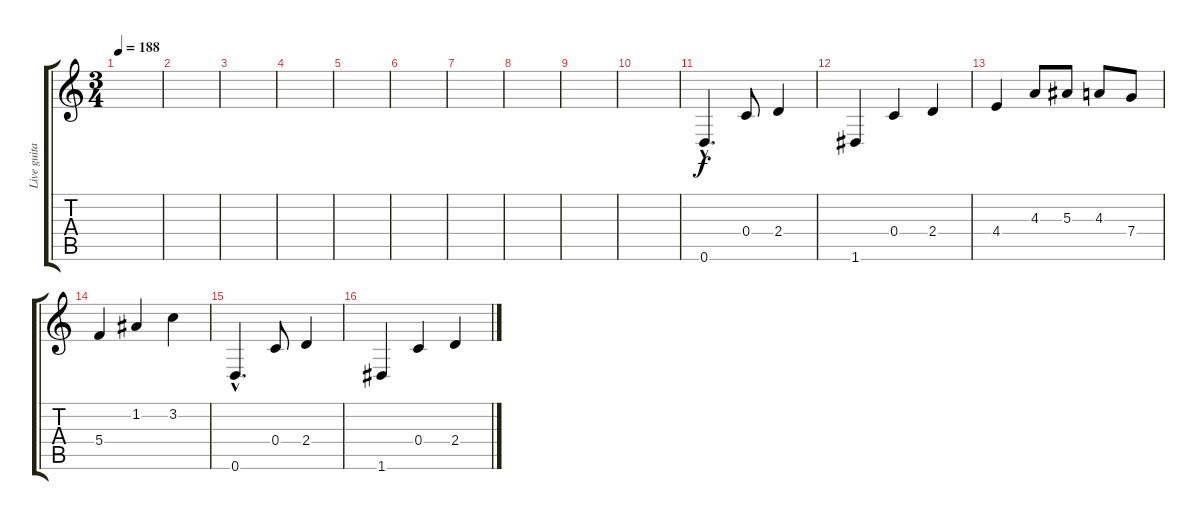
\track ("Live guitar" "Live guita") {instrument distortionguitar}
\staff {score tabs}
\tuning (D4 A3 F3 C3 G2 D2) {hide}
\ts (3 4)
\tempo 188
\clef g2
\ks c
|
|
|
|
|
|
|
|
|
|
0.6{hac}.4{d} 0.4.8 2.4.4 |
1.6.4 0.4.4 2.4.4 |
4.4.4 4.3.8 5.3.8 4.3.8 7.4.8 |
5.4.4 1.2.4 3.2.4 |
0.6{hac}.4{d} 0.4.8 2.4.4 |
1.6.4 0.4.4 2.4.4
